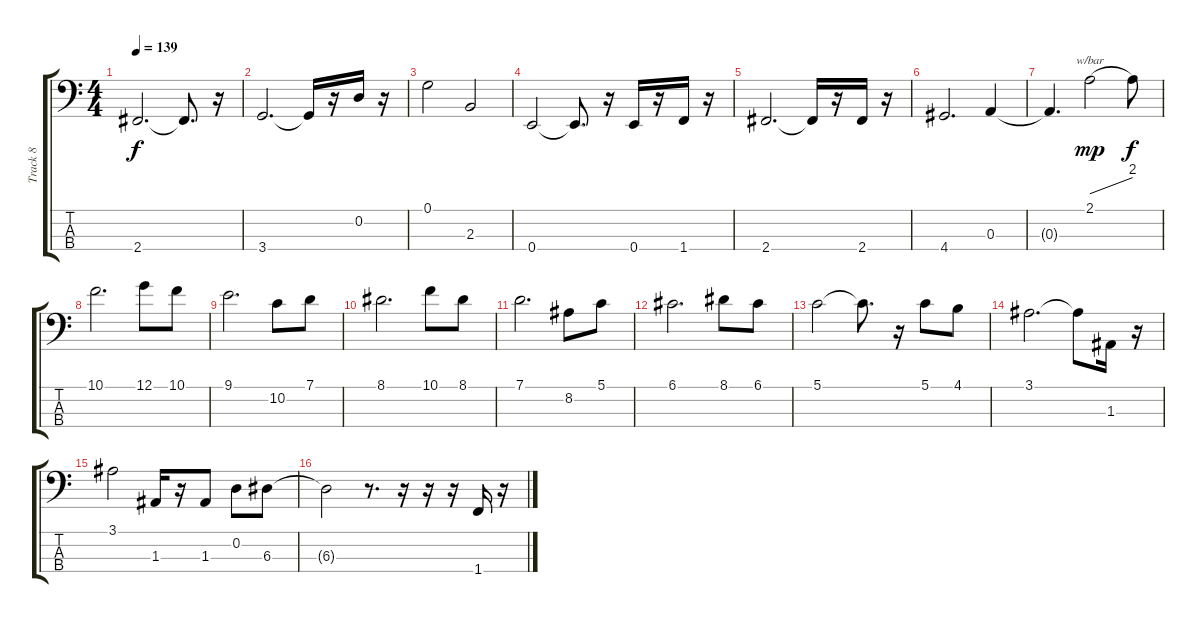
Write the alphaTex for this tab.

\track ("Track 8" "Track 8") {instrument fretlessbass}
\staff {score tabs}
\tuning (G2 D2 A1 E1) {hide}
\ts (4 4)
\tempo 139
\clef f4
\ks c
2.4.2{d dy f} 2.4{t}.8{d} r.16 |
3.4.2{d} 3.4{t}.16 r.16 0.2.16 r.16 |
0.1.2 2.3.2 |
0.4.2 0.4{t}.8{d} r.16 0.4.16 r.16 1.4.16 r.16 |
2.4.2{d} 2.4{t}.16 r.16 2.4.16 r.16 |
4.4.2{d} 0.3.4 |
0.3{t}.4{d} 2.1.2{tbe (dive default 0 0 60 8) dy mp} 2.1{t}.8{dy f} |
10.1.2{d} 12.1.8 10.1.8 |
9.1.2{d} 10.2.8 7.1.8 |
8.1.2{d} 10.1.8 8.1.8 |
7.1.2{d} 8.2.8 5.1.8 |
6.1.2{d} 8.1.8 6.1.8 |
5.1.2 5.1{t}.8{d} r.16 5.1.8 4.1.8 |
3.1.2{d} 3.1{t}.8 1.3.16 r.16 |
3.1.2 1.3.16 r.16 1.3.8 0.2.8 6.3.8 |
6.3{t}.2 r.8{d} r.16 r.16 r.16 1.4.16 r.16
